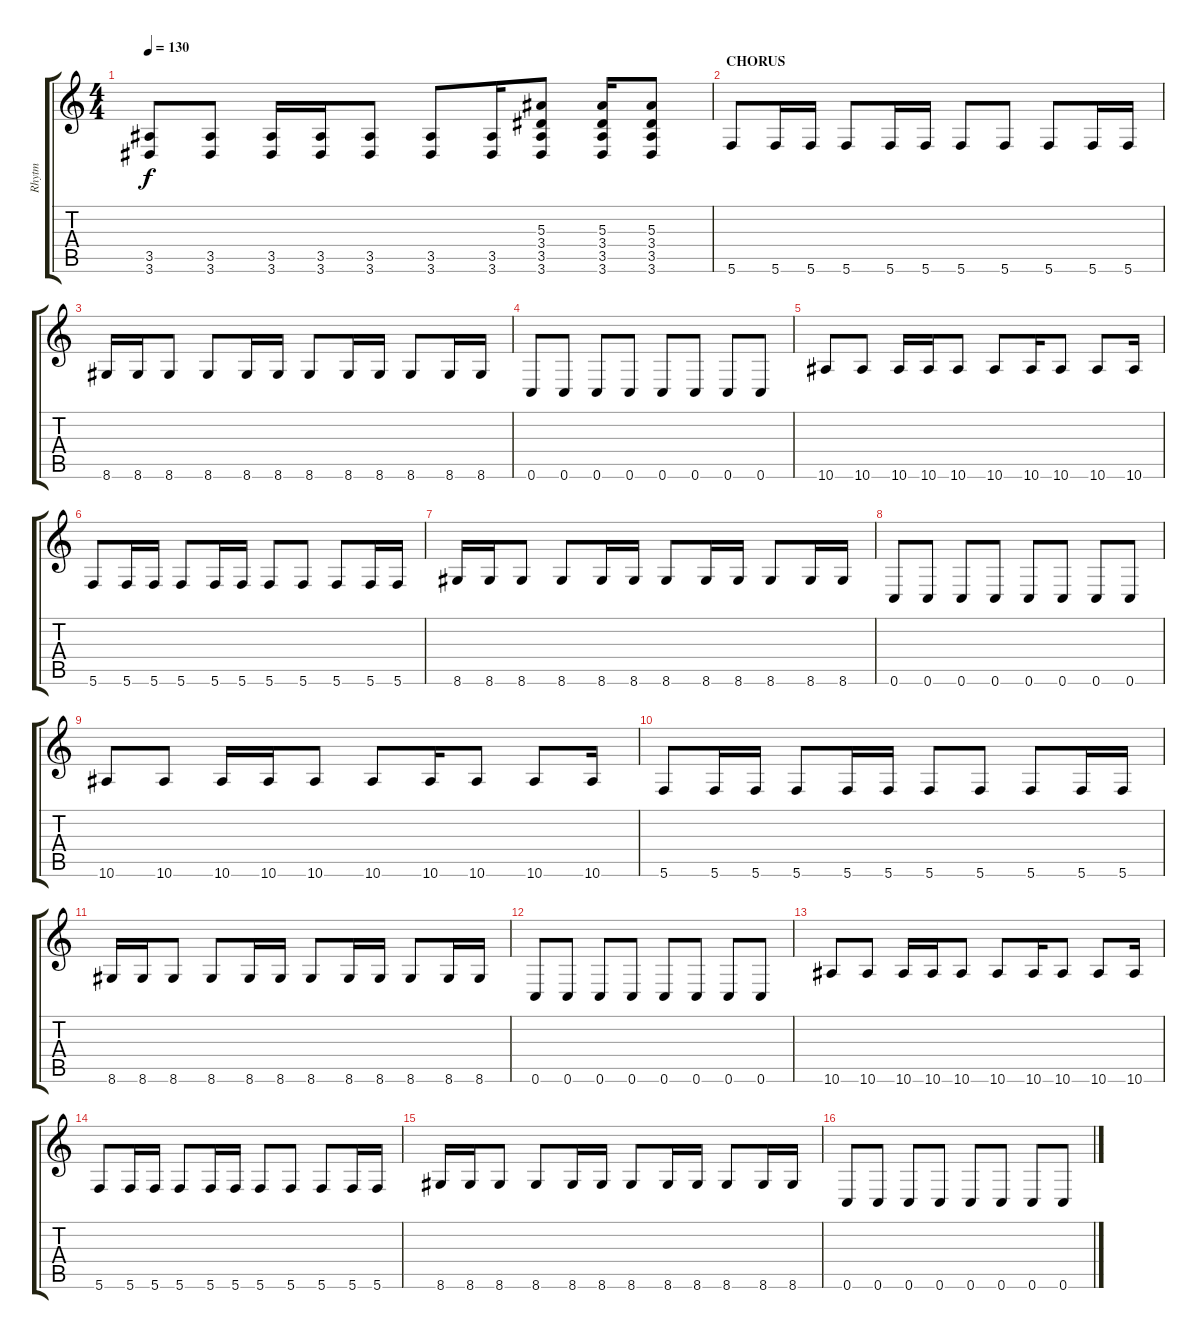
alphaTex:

\track ("Rhytm" "Rhytm") {instrument distortionguitar}
\staff {score tabs}
\tuning (D4 A3 F3 C3 G2 C2) {hide}
\ts (4 4)
\tempo 130
\clef g2
\ks c
(3.5 3.6).8{dy f} (3.5 3.6).8 (3.5 3.6).16 (3.5 3.6).16 (3.5 3.6).8 (3.5 3.6).8 (3.5 3.6).16 (5.3 3.4 3.5 3.6).8 (5.3 3.4 3.5 3.6).16 (5.3 3.4 3.5 3.6).8 |
\section ("" "CHORUS")
5.6.8 5.6.16 5.6.16 5.6.8 5.6.16 5.6.16 5.6.8 5.6.8 5.6.8 5.6.16 5.6.16 |
8.6.16 8.6.16 8.6.8 8.6.8 8.6.16 8.6.16 8.6.8 8.6.16 8.6.16 8.6.8 8.6.16 8.6.16 |
0.6.8 0.6.8 0.6.8 0.6.8 0.6.8 0.6.8 0.6.8 0.6.8 |
10.6.8 10.6.8 10.6.16 10.6.16 10.6.8 10.6.8 10.6.16 10.6.8 10.6.8 10.6.16 |
5.6.8 5.6.16 5.6.16 5.6.8 5.6.16 5.6.16 5.6.8 5.6.8 5.6.8 5.6.16 5.6.16 |
8.6.16 8.6.16 8.6.8 8.6.8 8.6.16 8.6.16 8.6.8 8.6.16 8.6.16 8.6.8 8.6.16 8.6.16 |
0.6.8 0.6.8 0.6.8 0.6.8 0.6.8 0.6.8 0.6.8 0.6.8 |
10.6.8 10.6.8 10.6.16 10.6.16 10.6.8 10.6.8 10.6.16 10.6.8 10.6.8 10.6.16 |
5.6.8 5.6.16 5.6.16 5.6.8 5.6.16 5.6.16 5.6.8 5.6.8 5.6.8 5.6.16 5.6.16 |
8.6.16 8.6.16 8.6.8 8.6.8 8.6.16 8.6.16 8.6.8 8.6.16 8.6.16 8.6.8 8.6.16 8.6.16 |
0.6.8 0.6.8 0.6.8 0.6.8 0.6.8 0.6.8 0.6.8 0.6.8 |
10.6.8 10.6.8 10.6.16 10.6.16 10.6.8 10.6.8 10.6.16 10.6.8 10.6.8 10.6.16 |
5.6.8 5.6.16 5.6.16 5.6.8 5.6.16 5.6.16 5.6.8 5.6.8 5.6.8 5.6.16 5.6.16 |
8.6.16 8.6.16 8.6.8 8.6.8 8.6.16 8.6.16 8.6.8 8.6.16 8.6.16 8.6.8 8.6.16 8.6.16 |
0.6.8 0.6.8 0.6.8 0.6.8 0.6.8 0.6.8 0.6.8 0.6.8
